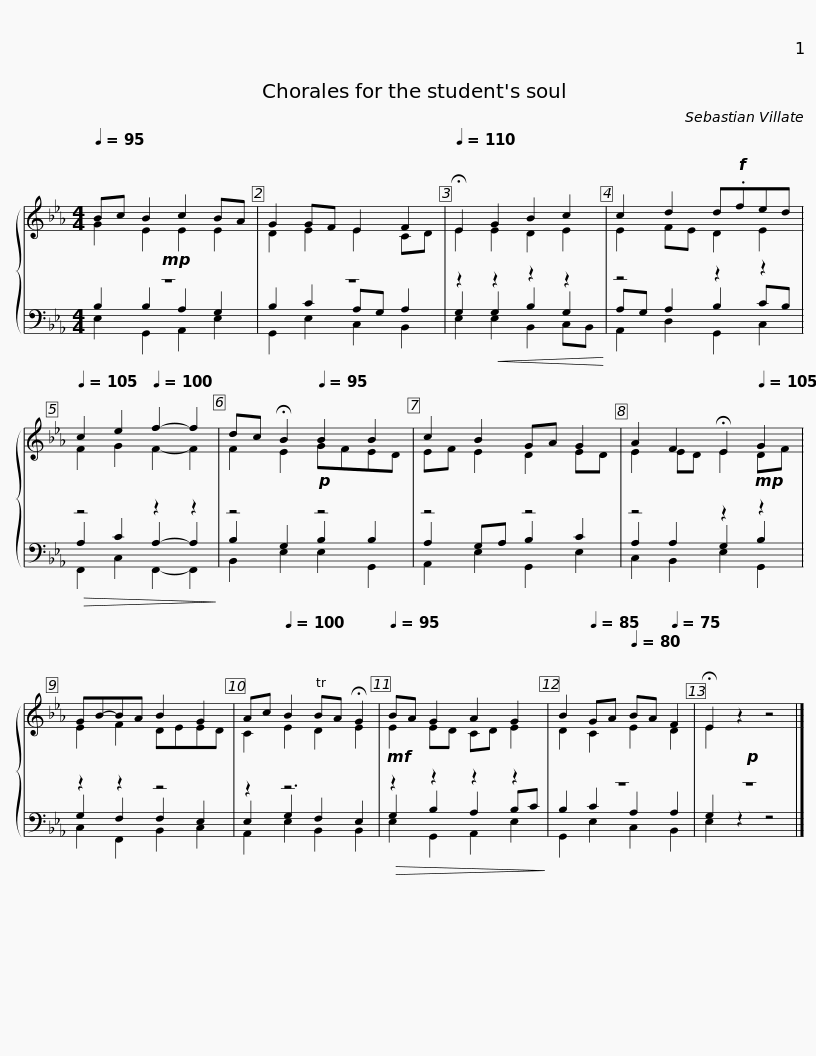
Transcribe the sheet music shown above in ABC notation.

X:1
%%score { ( 1 2 ) | ( 3 4 5 ) }
L:1/8
Q:1/4=95
M:4/4
I:linebreak $
K:Eb
V:1 treble
V:2 treble
V:3 bass
V:4 bass
V:5 bass
V:1
 Bc B2 c2 BA | G2 GF E2 F2 |[Q:1/4=110] !fermata!E2 G2 B2 c2 | c2 d2 d!f!.fed |[Q:1/4=105] c2 e2[Q:1/4=100] f2- f2 | %5
 dc !fermata!B2[Q:1/4=95] B2 B2 |$ c2 B2 GA G2 | A2 F2 !fermata!E2[Q:1/4=105] G2 | GB-BA B2 G2 | Ac[Q:1/4=100] B2 TBA !fermata!G2 | %10
[Q:1/4=95] BA G2 A2 G2 |[Q:1/4=90] B2[Q:1/4=85] GA[Q:1/4=80] BA[Q:1/4=75] F2 |$ !fermata!E2 z2 z4 |] %13
V:2
 G2 E2 E2 E2 | D2 E2 E2 CD | E2 E2 D2 E2 | E2 FE D2 E2 | F2 G2 F2- F2 | %5
 F2 E2 GFED |$ EF E2 D2 ED | E2 ED E2 DF | E2 F2 DEED | C2 E2 D2 E2 | %10
 E2 ED CD E2 | D2 C2 E2 D2 |$ E2 z2 z4 |] %13
V:3
!mp! z8 | z8 | z2!<(! z2 z2 z2!<)! | z4 z2 z2 |!>(! z4 z2 z2!>)! | %5
 z4!p! z4 |$ z4 z4 | z4 z2!mp! z2 | z2 z2 z4 | z2 z6 | %10
!mf!!>(! z2 z2 z2 z2!>)! | z8 |$!p! z8 |] %13
V:4
 B,2 B,2 A,2 G,2 | B,2 C2 A,G, A,2 | G,2 G,2 B,2 G,2 | A,G, A,2 B,2 CB, | A,2 C2 A,2- A,2 | %5
 B,2 G,2 B,2 B,2 |$ A,2 G,A, B,2 C2 | A,2 A,2 G,2 B,2 | G,2 F,2 F,2 E,2 | E,2 G,2 F,2 E,2 | %10
 G,2 B,2 A,2 B,C | B,2 C2 A,2 A,2 |$ G,2 z2 z4 |] %13
V:5
 E,2 G,,2 A,,2 E,2 | G,,2 E,2 C,2 B,,2 | E,2 E,2 B,,2 C,B,, | A,,2 D,2 G,,2 C,2 | F,,2 C,2 F,,2- F,,2 | %5
 B,,2 E,2 E,2 G,,2 |$ A,,2 E,2 G,,2 E,2 | C,2 B,,2 E,2 G,,2 | C,2 F,,2 B,,2 C,2 | A,,2 E,2 B,,2 B,,2 | %10
 E,2 G,,2 A,,2 E,2 | G,,2 E,2 C,2 B,,2 |$ E,2 z2 z4 |] %13
